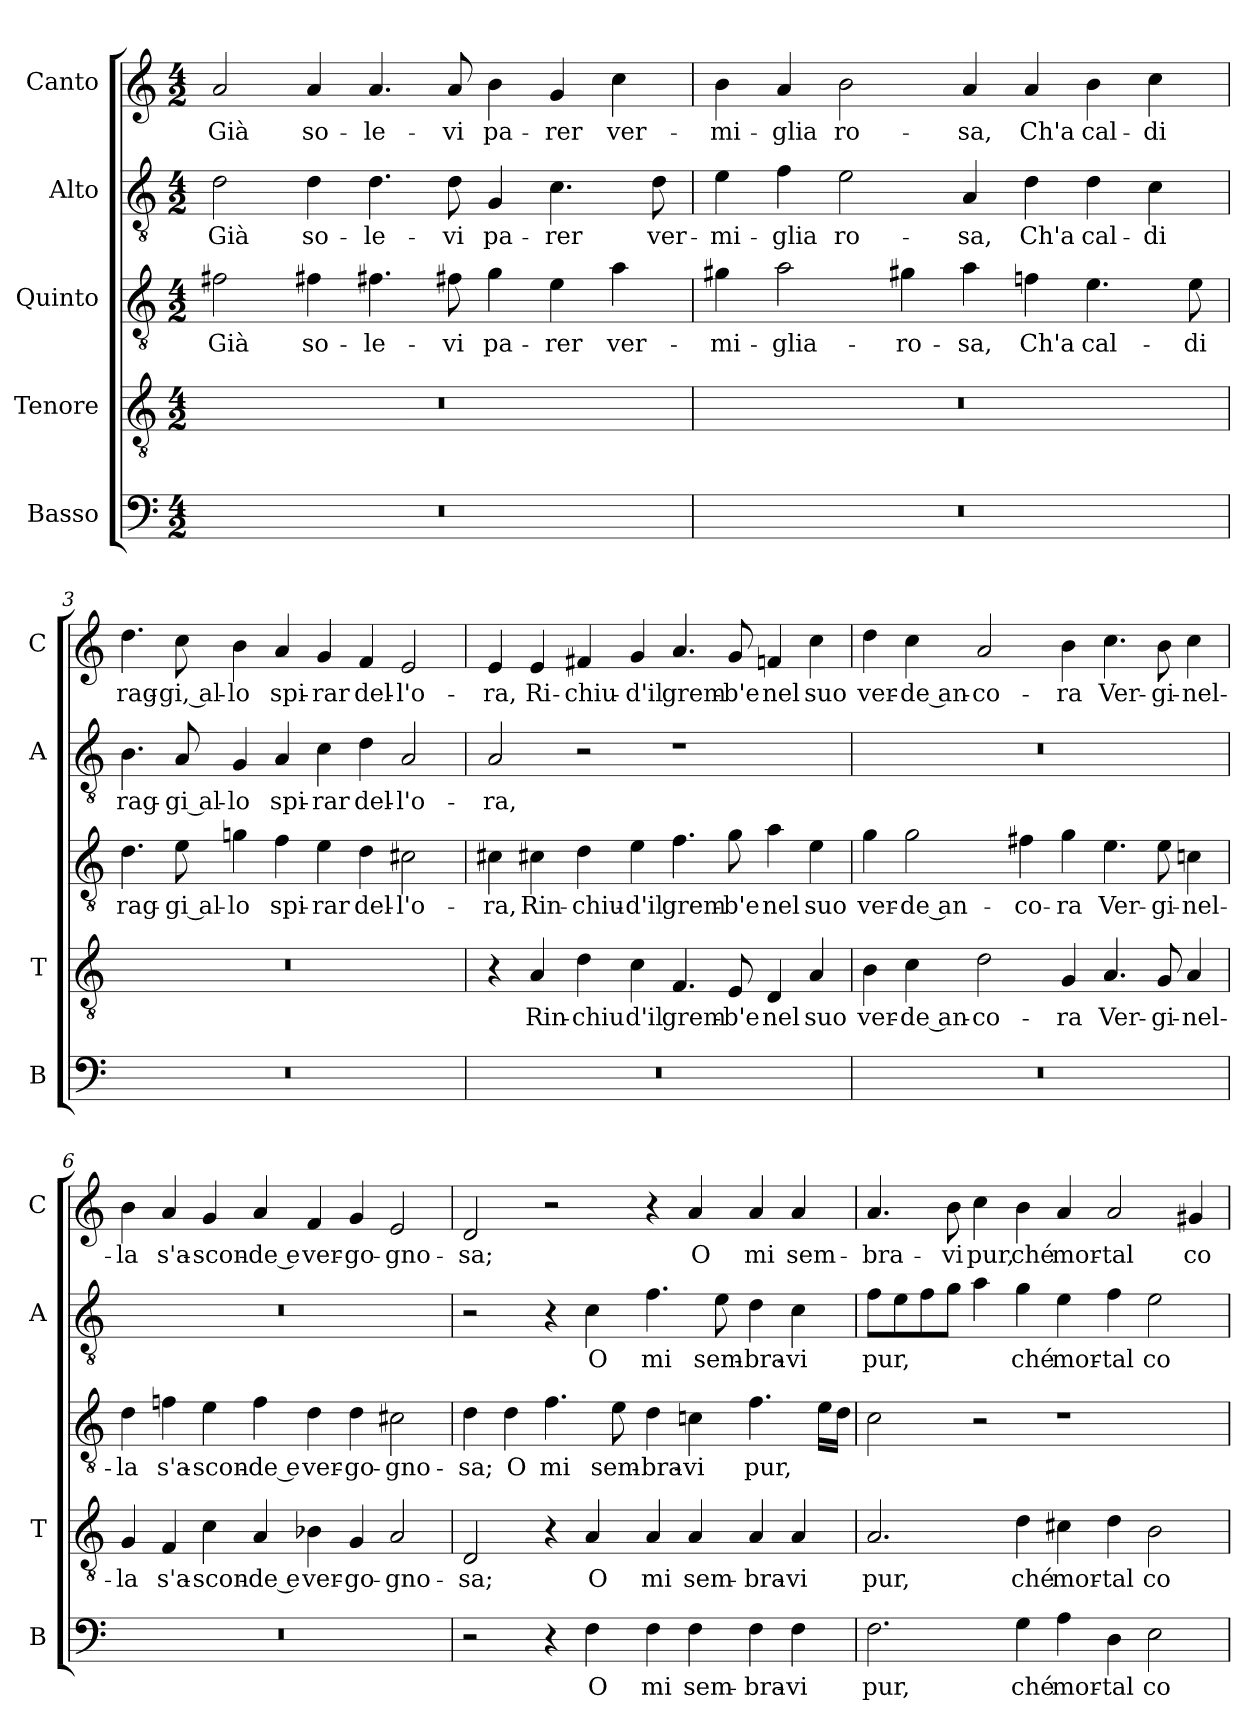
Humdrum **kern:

**kern	**text	**kern	**text	**kern	**text	**kern	**text	**kern	**text
*part5	*part5	*part4	*part4	*part3	*part3	*part2	*part2	*part1	*part1
*staff5	*staff5	*staff4	*staff4	*staff3	*staff3	*staff2	*staff2	*staff1	*staff1
*I"Basso	*	*I"Tenore	*	*I"Quinto	*	*I"Alto	*	*I"Canto	*
*I'B	*	*I'T	*	*	*	*I'A	*	*I'C	*
*clefF4	*	*clefGv2	*	*clefGv2	*	*clefGv2	*	*clefG2	*
*k[]	*	*k[]	*	*k[]	*	*k[]	*	*k[]	*
*C:	*	*C:	*	*C:	*	*C:	*	*C:	*
*M4/2	*	*M4/2	*	*M4/2	*	*M4/2	*	*M4/2	*
=1	=1	=1	=1	=1	=1	=1	=1	=1	=1
0r	.	0r	.	2f#X	Già	2d	Già	2a	Già
.	.	.	.	4f#X	so-	4d	so-	4a	so-
.	.	.	.	4.f#X	-le-	4.d	-le-	4.a	-le-
.	.	.	.	8f#X	-vi	8d	-vi	8a	-vi
.	.	.	.	4g	pa-	4G	pa-	4b	pa-
.	.	.	.	4e	-rer	4.c	-rer	4g	-rer
.	.	.	.	4a	ver-	.	.	4cc	ver-
.	.	.	.	.	.	8d	ver-	.	.
=2	=2	=2	=2	=2	=2	=2	=2	=2	=2
0r	.	0r	.	4g#X	-mi-	4e	-mi-	4b	-mi-
.	.	.	.	2a	-glia-	4f	-glia	4a	-glia
.	.	.	.	.	.	2e	ro-	2b	ro-
.	.	.	.	4g#X	-ro-	.	.	.	.
.	.	.	.	4a	-sa,	4A	-sa,	4a	-sa,
.	.	.	.	4fn	Ch'a	4d	Ch'a	4a	Ch'a
.	.	.	.	4.e	cal-	4d	cal-	4b	cal-
.	.	.	.	.	.	4c	-di	4cc	-di
.	.	.	.	8e	-di	.	.	.	.
=3	=3	=3	=3	=3	=3	=3	=3	=3	=3
0r	.	0r	.	4.d	rag-	4.B	rag-	4.dd	rag-
.	.	.	.	8e	-gi al-	8A	-gi al-	8cc	-gi, al-
.	.	.	.	4gn	-lo	4G	-lo	4b	-lo
.	.	.	.	4f	spi-	4A	spi-	4a	spi-
.	.	.	.	4e	-rar	4c	-rar	4g	-rar
.	.	.	.	4d	del-	4d	del-	4f	del-
.	.	.	.	2c#X	-l'o-	2A	-l'o-	2e	-l'o-
=4	=4	=4	=4	=4	=4	=4	=4	=4	=4
0r	.	4r	.	4c#X	-ra,	2A	-ra,	4e	-ra,
.	.	4A	Rin-	4c#X	Rin-	.	.	4e	Ri-
.	.	4d	-chiu	4d	-chiu-	2r	.	4f#X	-chiu-
.	.	4c	d'il	4e	-d'il	.	.	4g	-d'il
.	.	4.F	grem-	4.f	grem-	1r	.	4.a	grem-
.	.	8E	-b'e	8g	-b'e	.	.	8g	-b'e
.	.	4D	nel	4a	nel	.	.	4fn	nel
.	.	4A	suo	4e	suo	.	.	4cc	suo
=5	=5	=5	=5	=5	=5	=5	=5	=5	=5
0r	.	4B	ver-	4g	ver-	0r	.	4dd	ver-
.	.	4c	-de an-	2g	-de an-	.	.	4cc	-de an-
.	.	2d	-co-	.	.	.	.	2a	-co-
.	.	.	.	4f#X	-co-	.	.	.	.
.	.	4G	-ra	4g	-ra	.	.	4b	-ra
.	.	4.A	Ver-	4.e	Ver-	.	.	4.cc	Ver-
.	.	8G	-gi-	8e	-gi-	.	.	8b	-gi-
.	.	4A	-nel-	4cn	-nel-	.	.	4cc	-nel-
=6	=6	=6	=6	=6	=6	=6	=6	=6	=6
0r	.	4G	-la	4d	-la	0r	.	4b	-la
.	.	4F	s'a-	4fn	s'a-	.	.	4a	s'a-
.	.	4c	-scon-	4e	-scon-	.	.	4g	-scon-
.	.	4A	-de e	4f	-de e	.	.	4a	-de e
.	.	4B-X	ver-	4d	ver-	.	.	4f	ver-
.	.	4G	-go-	4d	-go-	.	.	4g	-go-
.	.	2A	-gno-	2c#X	-gno-	.	.	2e	-gno-
=7	=7	=7	=7	=7	=7	=7	=7	=7	=7
2r	.	2D	-sa;	4d	-sa;	2r	.	2d	-sa;
.	.	.	.	4d	O	.	.	.	.
4r	.	4r	.	4.f	mi	4r	.	2r	.
4F	O	4A	O	.	.	4c	O	.	.
.	.	.	.	8e	sem-	.	.	.	.
4F	mi	4A	mi	4d	-bra-	4.f	mi	4r	.
4F	sem-	4A	sem-	4cn	-vi	.	.	4a	O
.	.	.	.	.	.	8e	sem-	.	.
4F	-bra-	4A	-bra-	4.f	pur,	4d	-bra-	4a	mi
4F	-vi	4A	-vi	.	.	4c	-vi	4a	sem-
.	.	.	.	16eLL	.	.	.	.	.
.	.	.	.	16dJJ	.	.	.	.	.
=8	=8	=8	=8	=8	=8	=8	=8	=8	=8
2.F	pur,	2.A	pur,	2c	.	8fL	pur,	4.a	-bra-
.	.	.	.	.	.	8e	.	.	.
.	.	.	.	.	.	8f	.	.	.
.	.	.	.	.	.	8gJ	.	8b	-vi
.	.	.	.	2r	.	4a	.	4cc	pur,
4G	ché	4d	ché	.	.	4g	ché	4b	ché
4A	mor-	4c#X	mor-	1r	.	4e	mor-	4a	mor-
4D	-tal	4d	-tal	.	.	4f	-tal	2a	-tal
2E	co-	2B	co-	.	.	2e	co-	.	.
.	.	.	.	.	.	.	.	4g#X	co-
=	=	=	=	=	=	=	=	=	=
*-	*-	*-	*-	*-	*-	*-	*-	*-	*-
